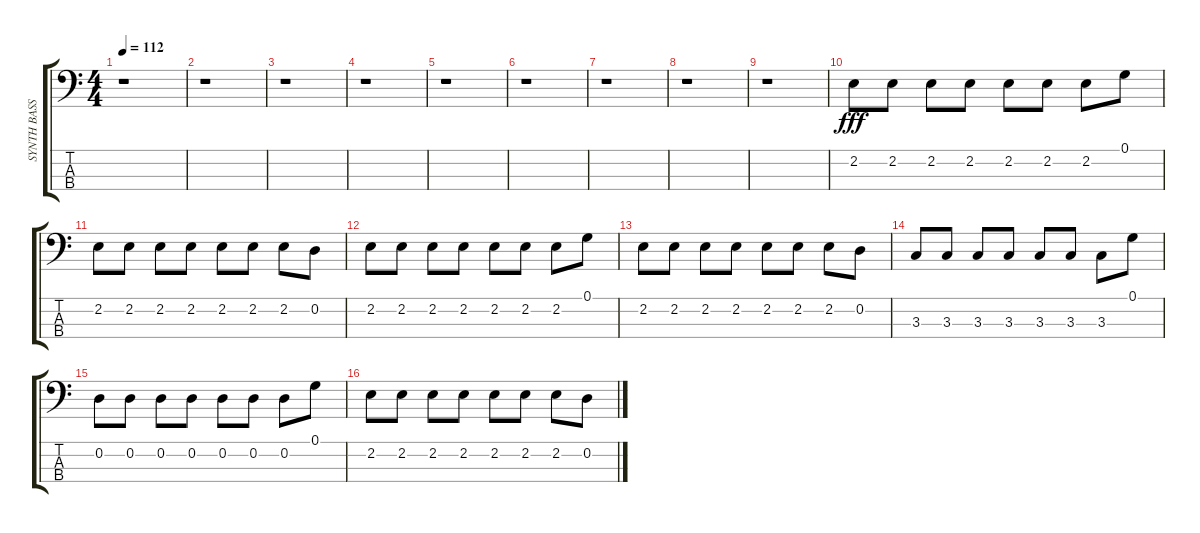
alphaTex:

\track ("SYNTH BASS1" "SYNTH BASS") {instrument synthbass1}
\staff {score tabs}
\tuning (G2 D2 A1 E1) {hide}
\ts (4 4)
\tempo 112
\clef f4
\ks c
r.1{dy fff} |
r.1 |
r.1 |
r.1 |
r.1 |
r.1 |
r.1 |
r.1 |
r.1 |
2.2.8 2.2.8{volume 12} 2.2.8{volume 11} 2.2.8{volume 10} 2.2.8{volume 10} 2.2.8{volume 9} 2.2.8{volume 8} 0.1.8{volume 7} |
2.2.8{volume 6} 2.2.8{volume 7} 2.2.8{volume 8} 2.2.8{volume 9} 2.2.8{volume 9} 2.2.8{volume 10} 2.2.8{volume 11} 0.2.8{volume 12} |
2.2.8{volume 12} 2.2.8{volume 12} 2.2.8{volume 11} 2.2.8{volume 10} 2.2.8{volume 10} 2.2.8{volume 9} 2.2.8{volume 8} 0.1.8{volume 8} |
2.2.8{volume 7} 2.2.8{volume 7} 2.2.8{volume 8} 2.2.8{volume 9} 2.2.8{volume 10} 2.2.8{volume 10} 2.2.8{volume 11} 0.2.8{volume 12} |
3.3.8{volume 12} 3.3.8{volume 12} 3.3.8{volume 11} 3.3.8{volume 10} 3.3.8{volume 10} 3.3.8{volume 9} 3.3.8{volume 8} 0.1.8{volume 7} |
0.2.8{volume 6} 0.2.8{volume 7} 0.2.8{volume 8} 0.2.8{volume 9} 0.2.8{volume 9} 0.2.8{volume 10} 0.2.8{volume 11} 0.1.8{volume 12} |
2.2.8{volume 12} 2.2.8{volume 12} 2.2.8{volume 11} 2.2.8{volume 10} 2.2.8{volume 10} 2.2.8{volume 9} 2.2.8{volume 8} 0.2.8{volume 7}
